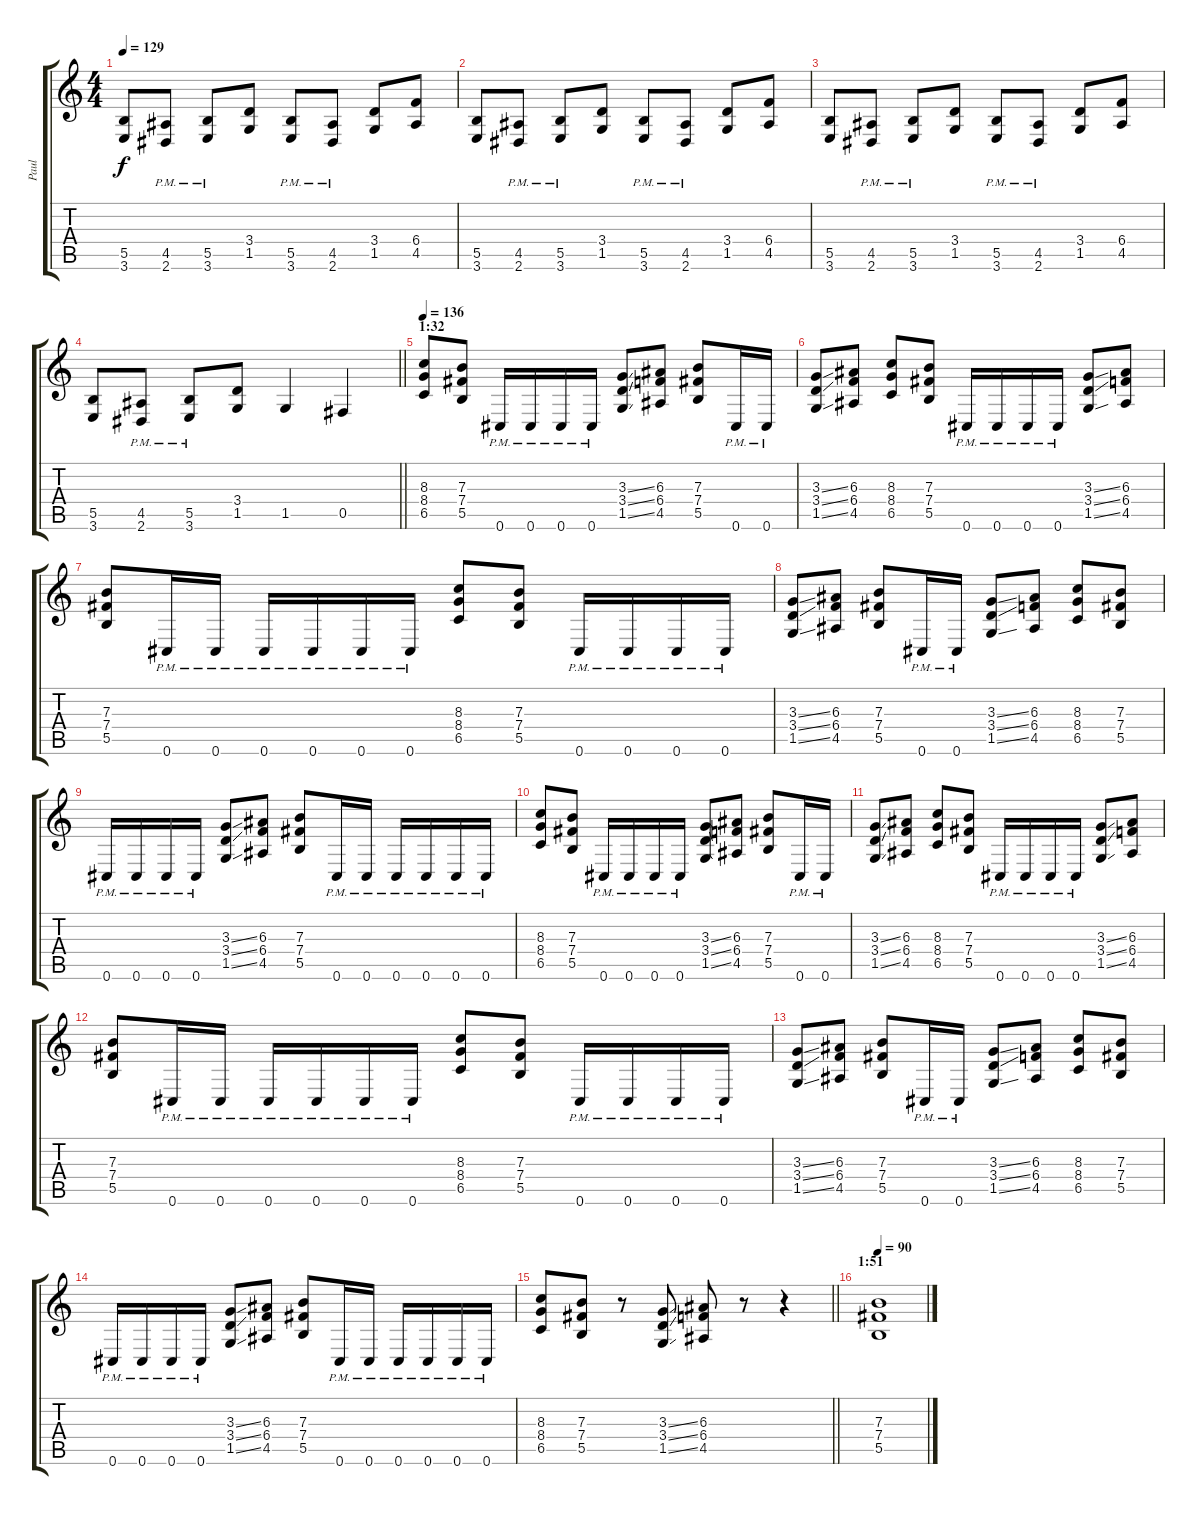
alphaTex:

\track ("Paul" "Paul") {instrument distortionguitar}
\staff {score tabs}
\tuning (Db4 Ab3 E3 B2 Gb2 Db2) {hide}
\ts (4 4)
\tempo 129
\clef g2
\ks c
(5.5 3.6).8{dy f} (4.5{pm} 2.6{pm}).8 (5.5{pm} 3.6{pm}).8 (3.4 1.5).8 (5.5{pm} 3.6{pm}).8 (4.5{pm} 2.6{pm}).8 (3.4 1.5).8 (6.4 4.5).8 |
(5.5 3.6).8 (4.5{pm} 2.6{pm}).8 (5.5{pm} 3.6{pm}).8 (3.4 1.5).8 (5.5{pm} 3.6{pm}).8 (4.5{pm} 2.6{pm}).8 (3.4 1.5).8 (6.4 4.5).8 |
(5.5 3.6).8 (4.5{pm} 2.6{pm}).8 (5.5{pm} 3.6{pm}).8 (3.4 1.5).8 (5.5{pm} 3.6{pm}).8 (4.5{pm} 2.6{pm}).8 (3.4 1.5).8 (6.4 4.5).8 |
\barLineRight lightlight
(5.5 3.6).8 (4.5{pm} 2.6{pm}).8 (5.5{pm} 3.6).8 (3.4 1.5).8 1.5.4 0.5.4 |
\section ("" "1:32")
\tempo 136
(8.3 8.4 6.5).8 (7.3 7.4 5.5).8 0.6{pm}.16 0.6{pm}.16 0.6{pm}.16 0.6{pm}.16 (3.3{ss} 3.4{ss} 1.5{ss}).8 (6.3 6.4 4.5).8 (7.3 7.4 5.5).8 0.6{pm}.16 0.6{pm}.16 |
(3.3{ss} 3.4{ss} 1.5{ss}).8 (6.3 6.4 4.5).8 (8.3 8.4 6.5).8 (7.3 7.4 5.5).8 0.6{pm}.16 0.6{pm}.16 0.6{pm}.16 0.6{pm}.16 (3.3{ss} 3.4{ss} 1.5{ss}).8 (6.3 6.4 4.5).8 |
(7.3 7.4 5.5).8 0.6{pm}.16 0.6{pm}.16 0.6{pm}.16 0.6{pm}.16 0.6{pm}.16 0.6{pm}.16 (8.3 8.4 6.5).8 (7.3 7.4 5.5).8 0.6{pm}.16 0.6{pm}.16 0.6{pm}.16 0.6{pm}.16 |
(3.3{ss} 3.4{ss} 1.5{ss}).8 (6.3 6.4 4.5).8 (7.3 7.4 5.5).8 0.6{pm}.16 0.6{pm}.16 (3.3{ss} 3.4{ss} 1.5{ss}).8 (6.3 6.4 4.5).8 (8.3 8.4 6.5).8 (7.3 7.4 5.5).8 |
0.6{pm}.16 0.6{pm}.16 0.6{pm}.16 0.6{pm}.16 (3.3{ss} 3.4{ss} 1.5{ss}).8 (6.3 6.4 4.5).8 (7.3 7.4 5.5).8 0.6{pm}.16 0.6{pm}.16 0.6{pm}.16 0.6{pm}.16 0.6{pm}.16 0.6{pm}.16 |
(8.3 8.4 6.5).8 (7.3 7.4 5.5).8 0.6{pm}.16 0.6{pm}.16 0.6{pm}.16 0.6{pm}.16 (3.3{ss} 3.4{ss} 1.5{ss}).8 (6.3 6.4 4.5).8 (7.3 7.4 5.5).8 0.6{pm}.16 0.6{pm}.16 |
(3.3{ss} 3.4{ss} 1.5{ss}).8 (6.3 6.4 4.5).8 (8.3 8.4 6.5).8 (7.3 7.4 5.5).8 0.6{pm}.16 0.6{pm}.16 0.6{pm}.16 0.6{pm}.16 (3.3{ss} 3.4{ss} 1.5{ss}).8 (6.3 6.4 4.5).8 |
(7.3 7.4 5.5).8 0.6{pm}.16 0.6{pm}.16 0.6{pm}.16 0.6{pm}.16 0.6{pm}.16 0.6{pm}.16 (8.3 8.4 6.5).8 (7.3 7.4 5.5).8 0.6{pm}.16 0.6{pm}.16 0.6{pm}.16 0.6{pm}.16 |
(3.3{ss} 3.4{ss} 1.5{ss}).8 (6.3 6.4 4.5).8 (7.3 7.4 5.5).8 0.6{pm}.16 0.6{pm}.16 (3.3{ss} 3.4{ss} 1.5{ss}).8 (6.3 6.4 4.5).8 (8.3 8.4 6.5).8 (7.3 7.4 5.5).8 |
0.6{pm}.16 0.6{pm}.16 0.6{pm}.16 0.6{pm}.16 (3.3{ss} 3.4{ss} 1.5{ss}).8 (6.3 6.4 4.5).8 (7.3 7.4 5.5).8 0.6{pm}.16 0.6{pm}.16 0.6{pm}.16 0.6{pm}.16 0.6{pm}.16 0.6{pm}.16 |
\barLineRight lightlight
(8.3 8.4 6.5).8 (7.3 7.4 5.5).8 r.8 (3.3{ss} 3.4{ss} 1.5{ss}).8 (6.3 6.4 4.5).8 r.8 r.4 |
\section ("" "1:51")
\tempo 90
(7.3 7.4 5.5).1{volume 0}
